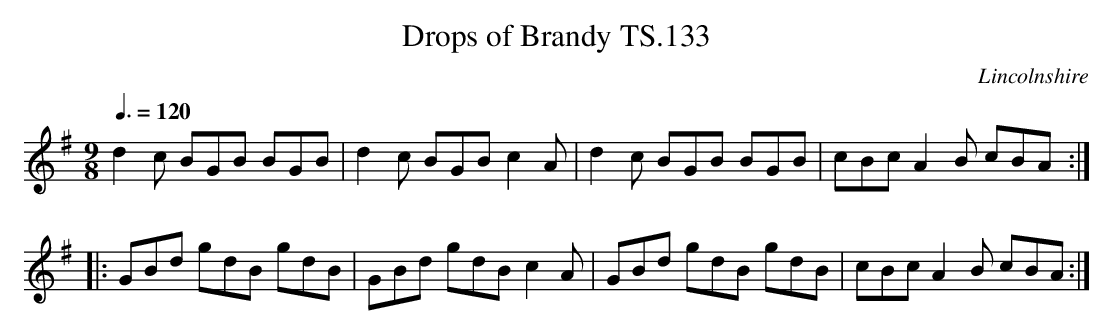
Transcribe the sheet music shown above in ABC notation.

X:1
T:Drops of Brandy TS.133
L:1/8
M:9/8
O:Lincolnshire
Q:3/8=120
K:G
d2c BGB BGB|d2c BGBc2A|d2c BGB BGB|cBcA2B cBA:|!
|:GBd gdB gdB|GBd gdBc2A|GBd gdB gdB|cBc A2B cBA:|]
